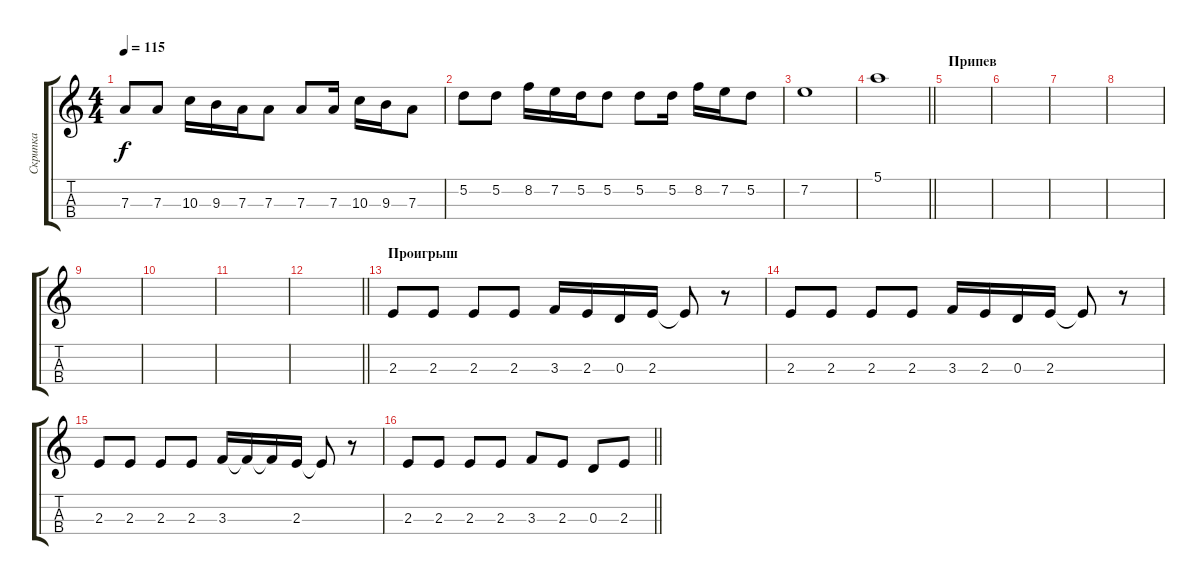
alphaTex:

\track ("Скрипка" "Скрипка") {instrument violin}
\staff {score tabs}
\tuning (E5 A4 D4 G3) {hide}
\ts (4 4)
\tempo 115
\clef g2
\ks aminor
7.3.8{dy f volume 12} 7.3.8 10.3.16 9.3.16 7.3.16 7.3.8 7.3.8 7.3.16 10.3.16 9.3.16 7.3.8 |
5.2.8 5.2.8 8.2.16 7.2.16 5.2.16 5.2.8 5.2.8 5.2.16 8.2.16 7.2.16 5.2.8 |
7.2.1{volume 10} |
\barLineRight lightlight
5.1.1 |
\section ("" "Припев")
|
|
|
|
|
|
|
\barLineRight lightlight
|
\section ("" "Проигрыш")
2.3.8 2.3.8 2.3.8 2.3.8 3.3.16 2.3.16 0.3.16 2.3.16 2.3{t}.8 r.8 |
2.3.8 2.3.8 2.3.8 2.3.8 3.3.16 2.3.16 0.3.16 2.3.16 2.3{t}.8 r.8 |
2.3.8 2.3.8 2.3.8 2.3.8 3.3.16 3.3{t}.16 3.3{t}.16 2.3.16 2.3{t}.8 r.8 |
\barLineRight lightlight
2.3.8{volume 10} 2.3.8 2.3.8 2.3.8 3.3.8 2.3.8 0.3.8 2.3.8
